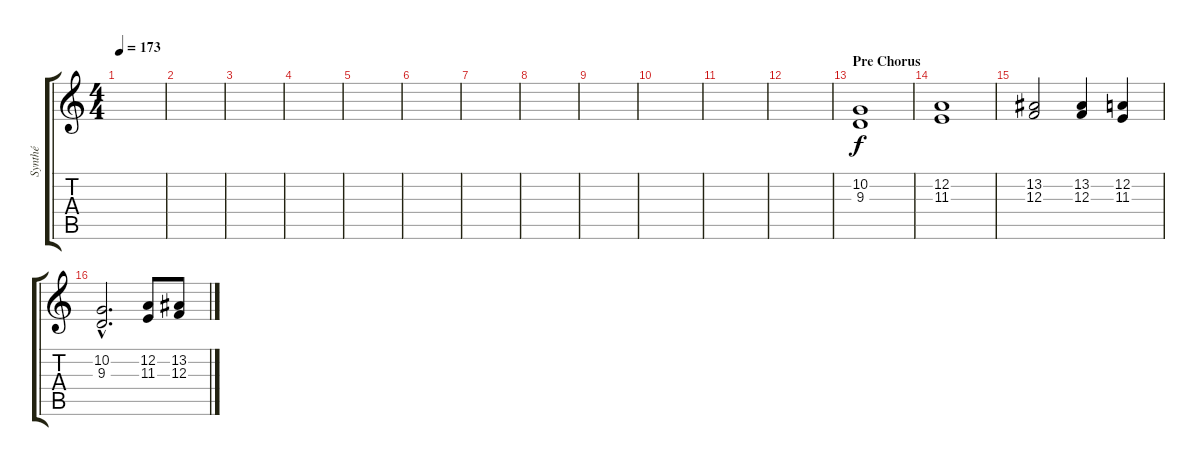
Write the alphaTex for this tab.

\track ("Synthé" "Synthé") {instrument pad3polysynth}
\staff {score tabs}
\tuning (D4 A3 F3 C3 G2 D2) {hide}
\ts (4 4)
\tempo 173
\clef g2
\ks c
|
|
|
|
|
|
|
|
|
|
|
|
\section ("" "Pre Chorus")
(10.2 9.3).1{volume 11} |
(12.2 11.3).1 |
(13.2 12.3).2 (13.2 12.3).4 (12.2 11.3).4 |
(10.2{hac} 9.3{hac}).2{d} (12.2 11.3).8 (13.2 12.3).8
